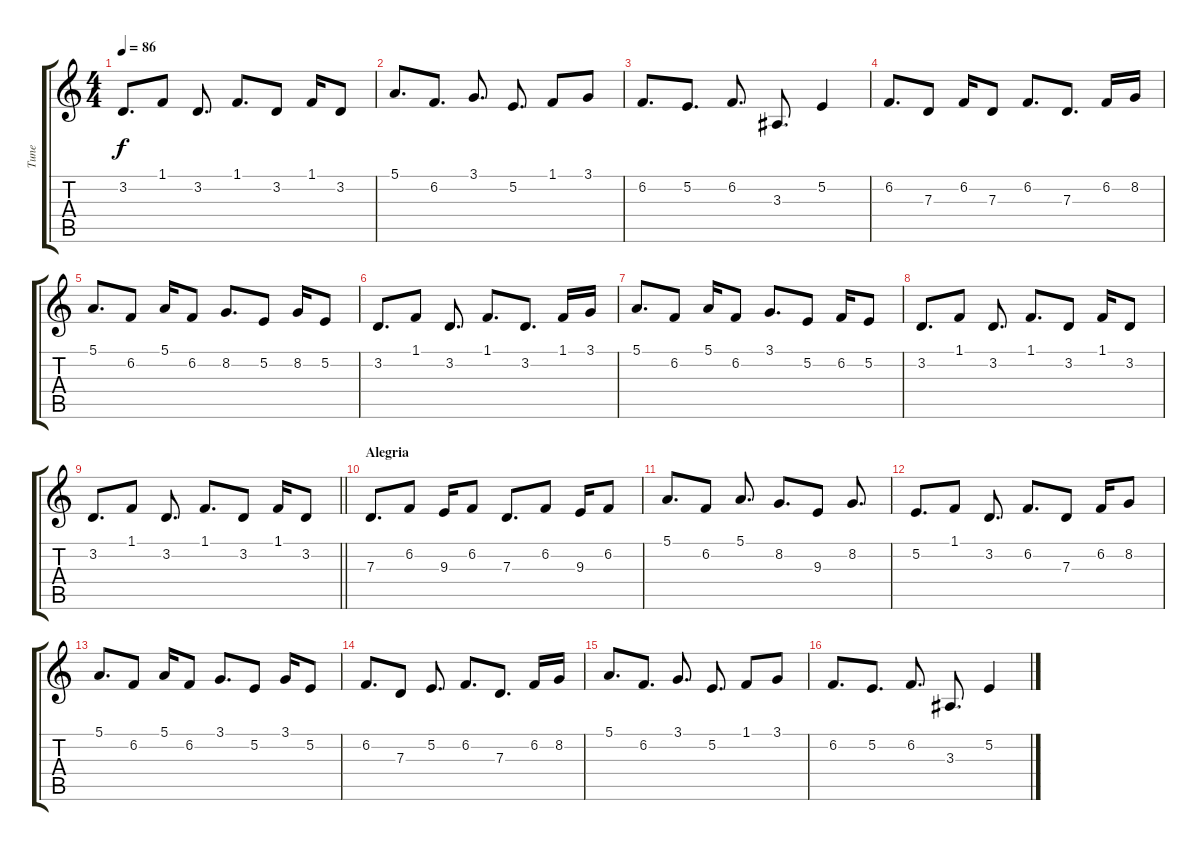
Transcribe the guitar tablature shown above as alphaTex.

\track ("Tune" "Tune") {instrument dulcimer}
\staff {score tabs}
\tuning (E4 B3 G3 D3 A2 E2) {hide}
\ts (4 4)
\tempo 86
\clef g2
\ks c
3.2.8{d dy f} 1.1.8 3.2.8{d} 1.1.8{d} 3.2.8 1.1.16 3.2.8 |
5.1.8{d} 6.2.8{d} 3.1.8{d} 5.2.8{d} 1.1.8 3.1.8 |
6.2.8{d} 5.2.8{d} 6.2.8{d} 3.3.8{d} 5.2.4 |
6.2.8{d} 7.3.8 6.2.16 7.3.8 6.2.8{d} 7.3.8{d} 6.2.16 8.2.16 |
5.1.8{d} 6.2.8 5.1.16 6.2.8 8.2.8{d} 5.2.8 8.2.16 5.2.8 |
3.2.8{d} 1.1.8 3.2.8{d} 1.1.8{d} 3.2.8{d} 1.1.16 3.1.16 |
5.1.8{d} 6.2.8 5.1.16 6.2.8 3.1.8{d} 5.2.8 6.2.16 5.2.8 |
3.2.8{d} 1.1.8 3.2.8{d} 1.1.8{d} 3.2.8 1.1.16 3.2.8 |
\barLineRight lightlight
3.2.8{d} 1.1.8 3.2.8{d} 1.1.8{d} 3.2.8 1.1.16 3.2.8 |
\section ("" "Alegria")
7.3.8{d} 6.2.8 9.3.16 6.2.8 7.3.8{d} 6.2.8 9.3.16 6.2.8 |
5.1.8{d} 6.2.8 5.1.8{d} 8.2.8{d} 9.3.8 8.2.8{d} |
5.2.8{d} 1.1.8 3.2.8{d} 6.2.8{d} 7.3.8 6.2.16 8.2.8 |
5.1.8{d} 6.2.8 5.1.16 6.2.8 3.1.8{d} 5.2.8 3.1.16 5.2.8 |
6.2.8{d} 7.3.8 5.2.8{d} 6.2.8{d} 7.3.8{d} 6.2.16 8.2.16 |
5.1.8{d} 6.2.8{d} 3.1.8{d} 5.2.8{d} 1.1.8 3.1.8 |
6.2.8{d} 5.2.8{d} 6.2.8{d} 3.3.8{d} 5.2.4
